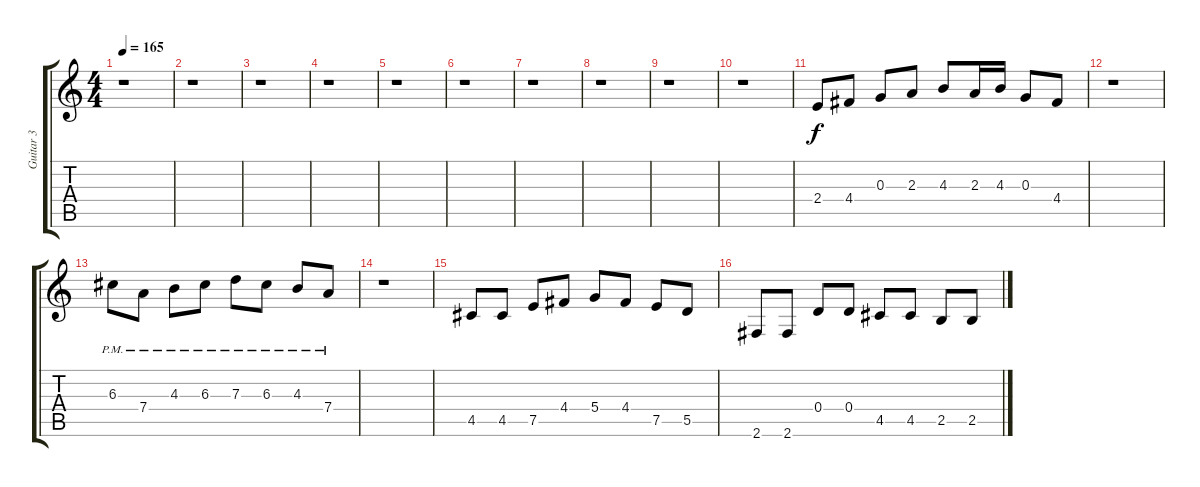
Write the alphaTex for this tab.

\track ("Guitar 3" "Guitar 3") {instrument distortionguitar}
\staff {score tabs}
\tuning (E4 B3 G3 D3 A2 E2) {hide}
\ts (4 4)
\tempo 165
\clef g2
\ks c
r.1{dy f} |
r.1 |
r.1 |
r.1 |
r.1 |
r.1 |
r.1 |
r.1 |
r.1 |
r.1 |
2.4.8 4.4.8 0.3.8 2.3.8 4.3.8 2.3.16 4.3.16 0.3.8 4.4.8 |
r.1 |
6.3{pm}.8 7.4{pm}.8 4.3{pm}.8 6.3{pm}.8 7.3{pm}.8 6.3{pm}.8 4.3{pm}.8 7.4{pm}.8 |
r.1 |
4.5.8 4.5.8 7.5.8 4.4.8 5.4.8 4.4.8 7.5.8 5.5.8 |
2.6.8 2.6.8 0.4.8 0.4.8 4.5.8 4.5.8 2.5.8 2.5.8
